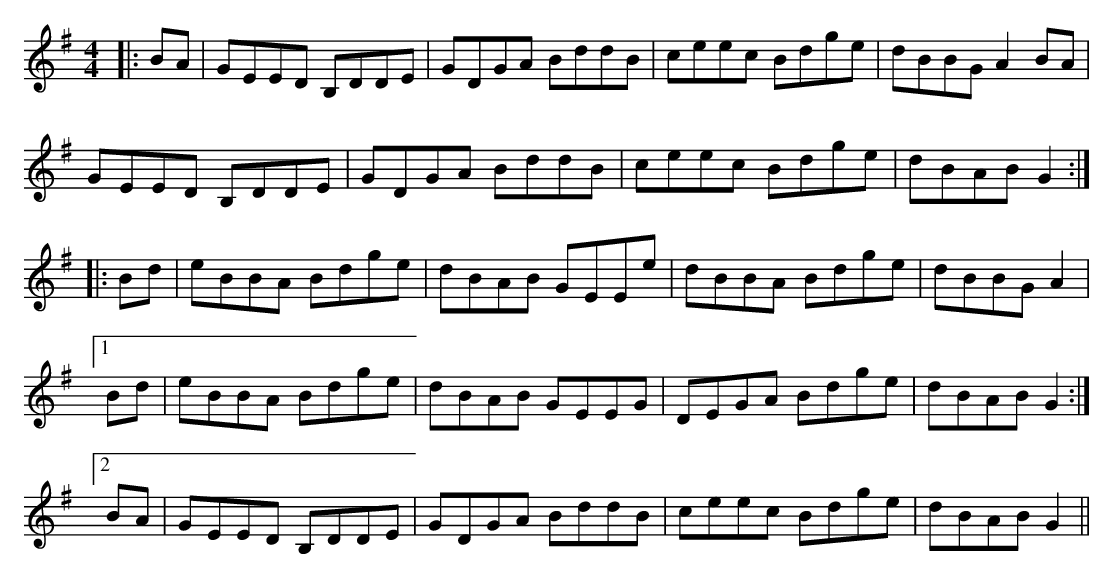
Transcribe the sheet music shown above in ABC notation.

X:1
M:4/4
K:G
|:BA|GEED B,DDE|GDGA BddB|ceec Bdge|dBBG A2BA|
GEED B,DDE|GDGA BddB|ceec Bdge|dBAB G2:|
|:Bd|eBBA Bdge|dBAB GEEe|dBBA Bdge|dBBG A2|
[1 Bd|eBBA Bdge|dBAB GEEG|DEGA Bdge|dBAB G2:|
[2 BA|GEED B,DDE|GDGA BddB|ceec Bdge|dBAB G2||
